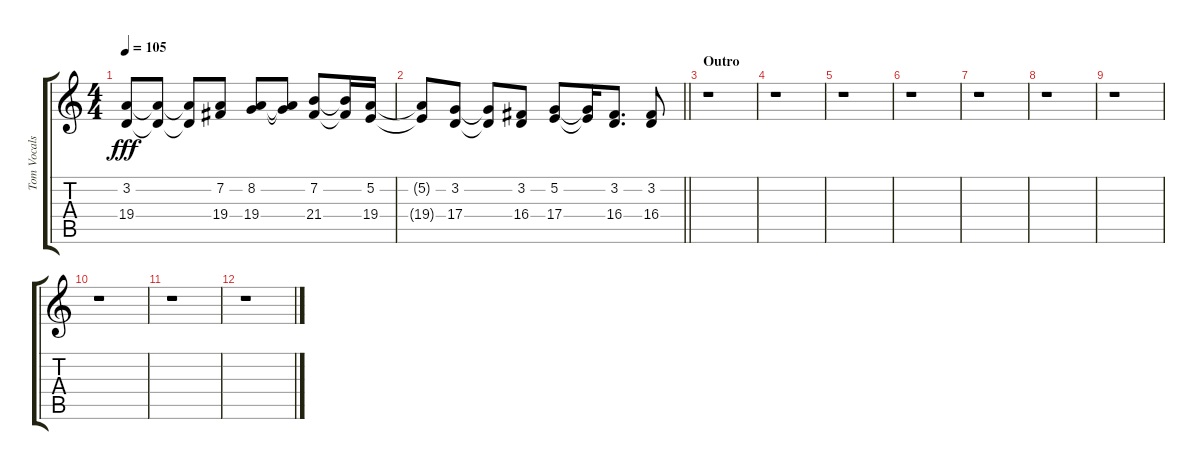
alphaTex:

\track ("Tom Vocals" "Tom Vocals") {instrument lead8bassandlead}
\staff {score tabs}
\tuning (E4 B3 G3 D3 A2 E2) {hide}
\ts (4 4)
\tempo 105
\clef g2
\ks c
(3.2{t} 19.4{t}).8{dy fff} (3.2{t} 19.4{t}).8 (3.2{t} 19.4{t}).8 (7.2 19.4).8 (8.2 19.4).8 (8.2{t} 19.4{t}).8 (7.2 21.4).8 (7.2{t} 21.4{t}).16 (5.2 19.4).16 |
\barLineRight lightlight
(5.2{t} 19.4{t}).8 (3.2 17.4).8 (3.2{t} 17.4{t}).8 (3.2 16.4).8 (5.2 17.4).8 (5.2{t} 17.4{t}).16 (3.2 16.4).8{d} (3.2 16.4).8 |
\section ("" "Outro")
r.1 |
r.1 |
r.1 |
r.1 |
r.1 |
r.1 |
r.1 |
r.1 |
r.1 |
r.1
